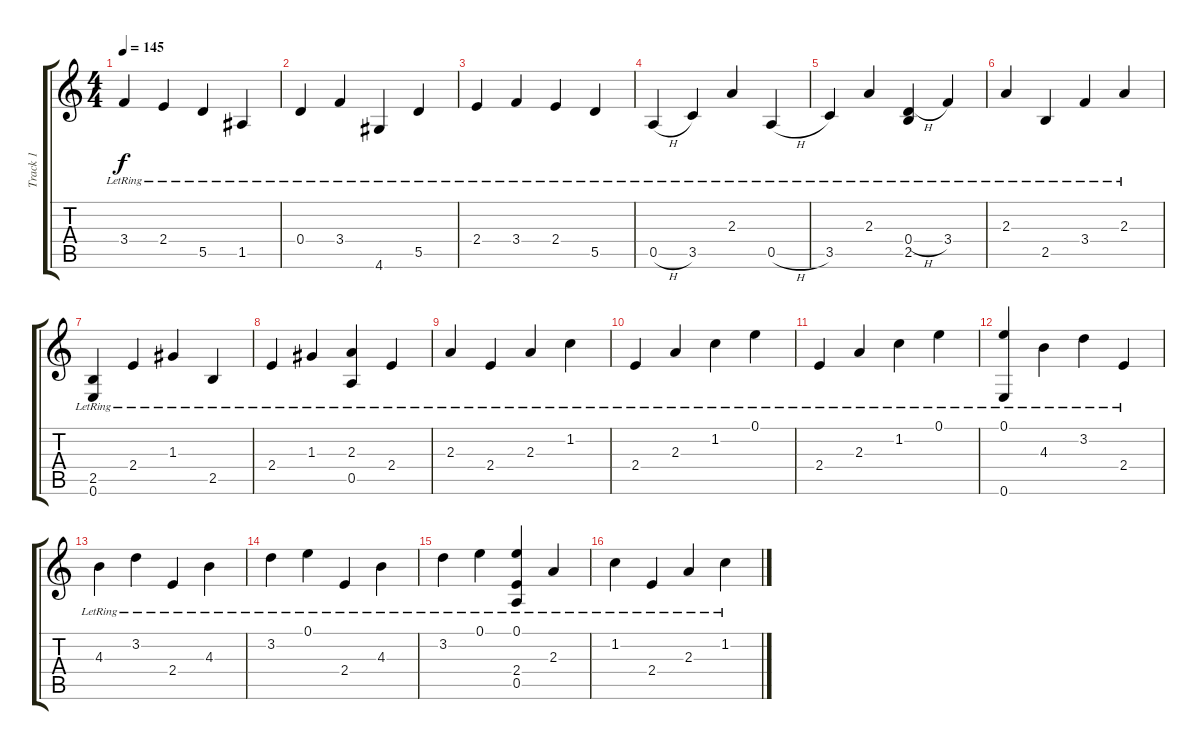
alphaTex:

\track ("Track 1" "Track 1") {instrument acousticguitarsteel}
\staff {score tabs}
\tuning (E4 B3 G3 D3 A2 E2) {hide}
\ts (4 4)
\tempo 145
\clef g2
\ks c
3.4{lr}.4{dy f} 2.4{lr}.4 5.5{lr}.4 1.5{lr}.4 |
0.4{lr}.4 3.4{lr}.4 4.6{lr}.4 5.5{lr}.4 |
2.4{lr}.4 3.4{lr}.4 2.4{lr}.4 5.5{lr}.4 |
0.5{h lr}.4 3.5{lr}.4 2.3{lr}.4 0.5{h lr}.4 |
3.5{lr}.4 2.3{lr}.4 (0.4{h lr} 2.5{lr}).4 3.4{lr}.4 |
2.3{lr}.4 2.5{lr}.4 3.4{lr}.4 2.3{lr}.4 |
(2.5{lr} 0.6{lr}).4 2.4{lr}.4 1.3{lr}.4 2.5{lr}.4 |
2.4{lr}.4 1.3{lr}.4 (2.3{lr} 0.5{lr}).4 2.4{lr}.4 |
2.3{lr}.4 2.4{lr}.4 2.3{lr}.4 1.2{lr}.4 |
2.4{lr}.4 2.3{lr}.4 1.2{lr}.4 0.1{lr}.4 |
2.4{lr}.4 2.3{lr}.4 1.2{lr}.4 0.1{lr}.4 |
(0.1{lr} 0.6{lr}).4 4.3{lr}.4 3.2{lr}.4 2.4{lr}.4 |
4.3{lr}.4 3.2{lr}.4 2.4{lr}.4 4.3{lr}.4 |
3.2{lr}.4 0.1{lr}.4 2.4{lr}.4 4.3{lr}.4 |
3.2{lr}.4 0.1{lr}.4 (0.1{lr} 2.4{lr} 0.5{lr}).4 2.3{lr}.4 |
1.2{lr}.4 2.4{lr}.4 2.3{lr}.4 1.2{lr}.4
